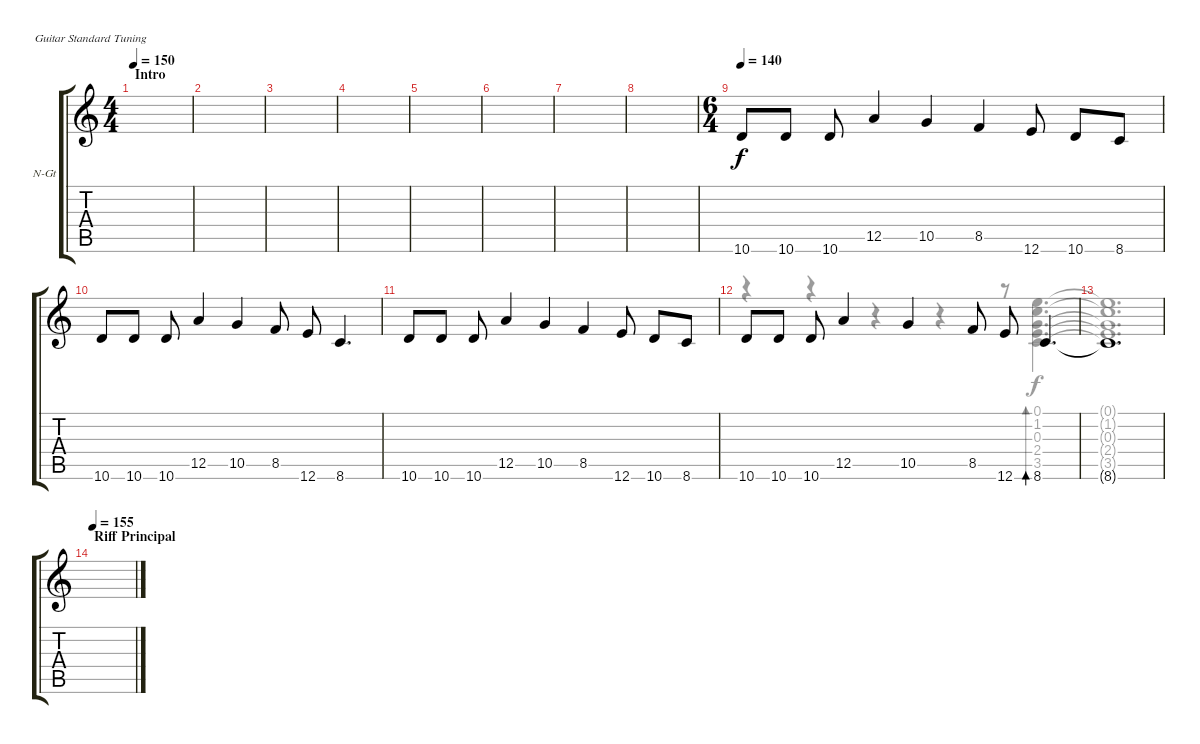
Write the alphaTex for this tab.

\defaultSystemsLayout 4
\bracketExtendMode groupsimilarinstruments
\firstSystemTrackNameOrientation horizontal
\otherSystemsTrackNameOrientation horizontal
\track ("Nylon Guitar" "N-Gt") {instrument acousticguitarnylon}
\staff {score tabs}
\tuning (E4 B3 G3 D3 A2 E2)
\voice
\ts (4 4)
\section ("" "Intro")
\tempo 150
\clef g2
\ks c
|
|
|
|
|
|
|
|
\ts (6 4)
\tempo 140
10.6.8 10.6.8 10.6.8 12.5.4 10.5.4 8.5.4 12.6.8 10.6.8 8.6.8 |
10.6.8 10.6.8 10.6.8 12.5.4 10.5.4 8.5.8 12.6.8 8.6.4{d} |
10.6.8 10.6.8 10.6.8 12.5.4 10.5.4 8.5.4 12.6.8 10.6.8 8.6.8 |
10.6.8 10.6.8 10.6.8 12.5.4 10.5.4 8.5.8 12.6.8 8.6.4{d bd 0} |
8.6{t}.1{d} |
\section ("" "Riff Principal")
\tempo 155
|
|
\voice
\clef g2
\ottava regular
\simile none
\ks c
|
|
|
|
|
|
|
|
|
|
|
r.4 r.4 r.4 r.4 r.8 (0.1 1.2 0.3 2.4 3.5).4{d bd 720} |
(0.1{t} 1.2{t} 0.3{t} 2.4{t} 3.5{t}).1{d} |
|
|
